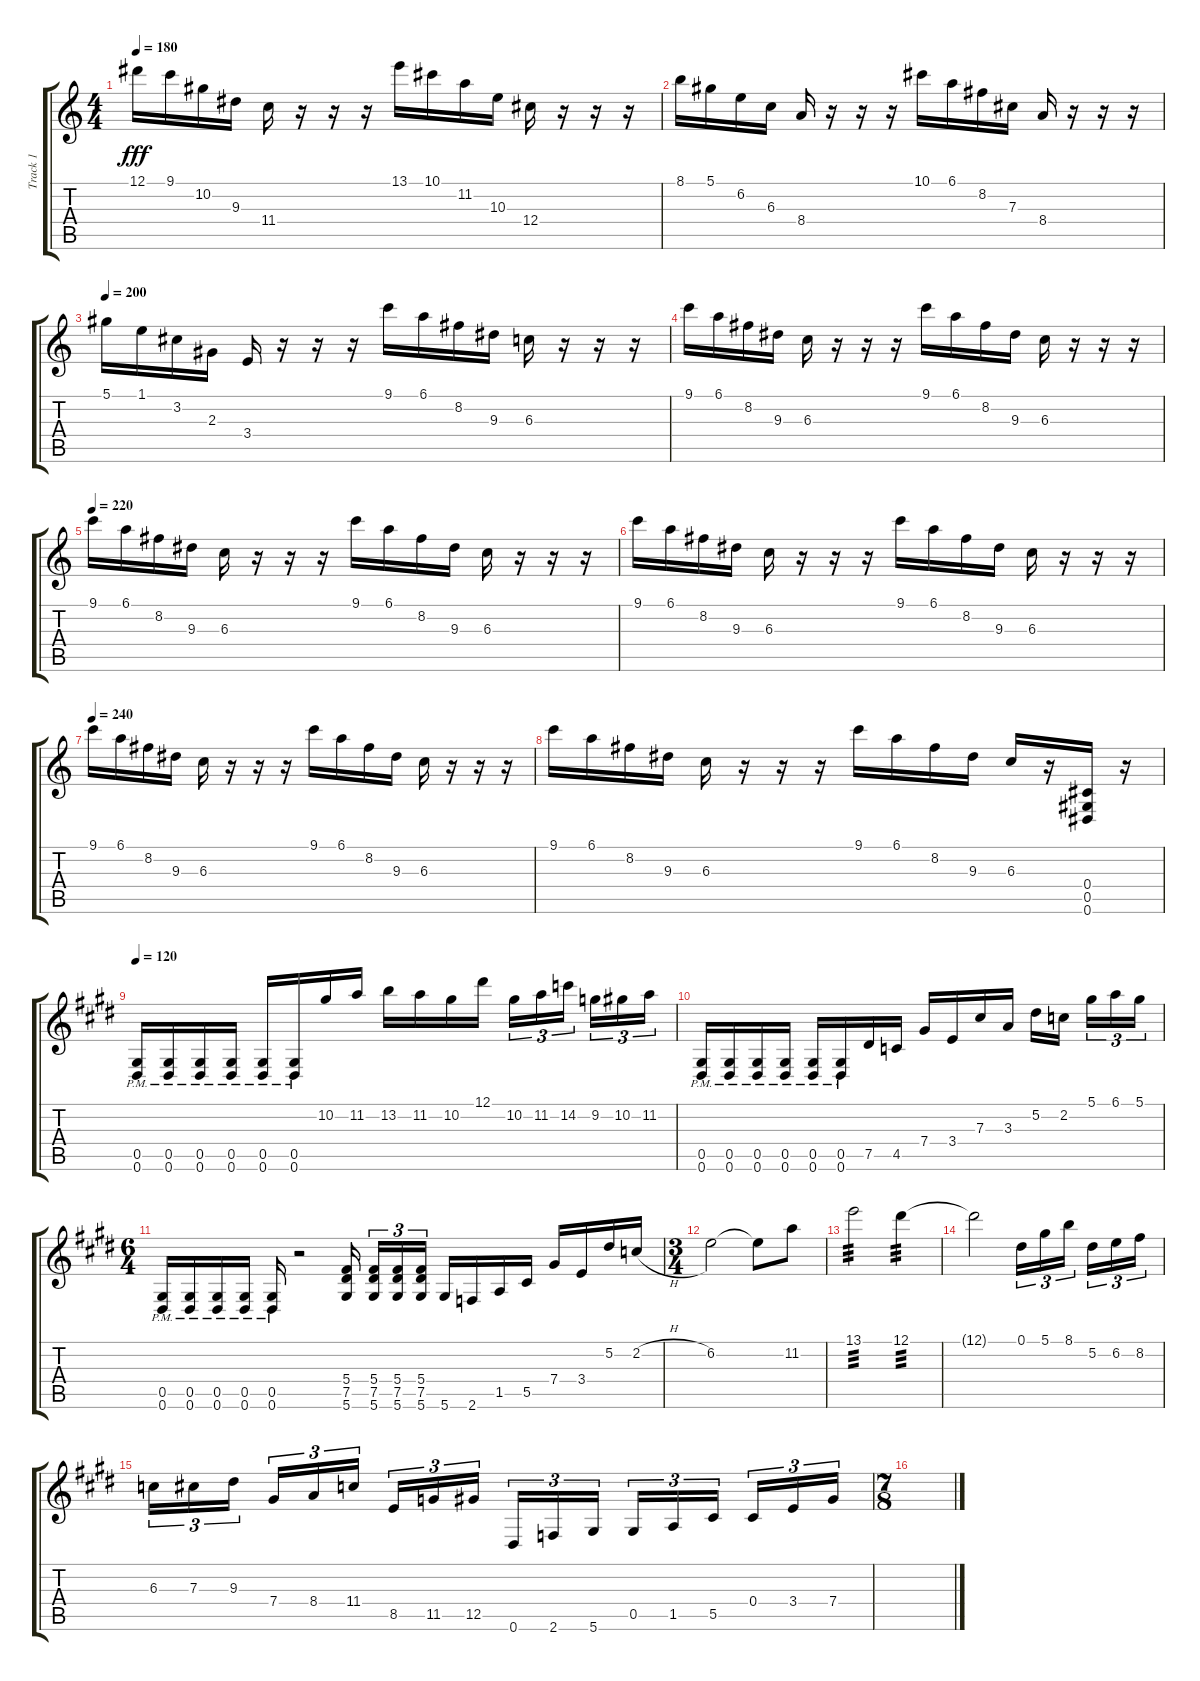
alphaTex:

\track ("Track 1" "Track 1") {instrument distortionguitar}
\staff {score tabs}
\tuning (Eb4 Bb3 Gb3 Db3 Ab2 Eb2) {hide}
\ts (4 4)
\tempo 180
\clef g2
\ks c
12.1.16{dy fff} 9.1.16 10.2.16 9.3.16 11.4.16 r.16 r.16 r.16 13.1.16 10.1.16 11.2.16 10.3.16 12.4.16 r.16 r.16 r.16 |
8.1.16 5.1.16 6.2.16 6.3.16 8.4.16 r.16 r.16 r.16 10.1.16 6.1.16 8.2.16 7.3.16 8.4.16 r.16 r.16 r.16 |
\tempo 180
\tempo 200
5.1.16 1.1.16 3.2.16 2.3.16 3.4.16 r.16 r.16 r.16 9.1.16 6.1.16 8.2.16 9.3.16 6.3.16 r.16 r.16 r.16 |
9.1.16 6.1.16 8.2.16 9.3.16 6.3.16 r.16 r.16 r.16 9.1.16 6.1.16 8.2.16 9.3.16 6.3.16 r.16 r.16 r.16 |
\tempo 200
\tempo 220
9.1.16 6.1.16 8.2.16 9.3.16 6.3.16 r.16 r.16 r.16 9.1.16 6.1.16 8.2.16 9.3.16 6.3.16 r.16 r.16 r.16 |
9.1.16 6.1.16 8.2.16 9.3.16 6.3.16 r.16 r.16 r.16 9.1.16 6.1.16 8.2.16 9.3.16 6.3.16 r.16 r.16 r.16 |
\tempo 220
\tempo 240
9.1.16 6.1.16 8.2.16 9.3.16 6.3.16 r.16 r.16 r.16 9.1.16 6.1.16 8.2.16 9.3.16 6.3.16 r.16 r.16 r.16 |
9.1.16 6.1.16 8.2.16 9.3.16 6.3.16 r.16 r.16 r.16 9.1.16 6.1.16 8.2.16 9.3.16 6.3.16 r.16 (0.4 0.5 0.6).16 r.16 |
\tempo 120
\ks e
(0.5{pm} 0.6{pm}).16 (0.5{pm} 0.6{pm}).16 (0.5{pm} 0.6{pm}).16 (0.5{pm} 0.6{pm}).16 (0.5{pm} 0.6{pm}).16 (0.5{pm} 0.6{pm}).16 10.2.16 11.2.16 13.2.16 11.2.16 10.2.16 12.1.16 10.2.16{tu (3 2)} 11.2.16{tu (3 2)} 14.2.16{tu (3 2) beam splitsecondary} 9.2.16{tu (3 2)} 10.2.16{tu (3 2)} 11.2.16{tu (3 2)} |
(0.5{pm} 0.6{pm}).16 (0.5{pm} 0.6{pm}).16 (0.5{pm} 0.6{pm}).16 (0.5{pm} 0.6{pm}).16 (0.5{pm} 0.6{pm}).16 (0.5{pm} 0.6{pm}).16 7.5.16 4.5.16 7.4.16 3.4.16 7.3.16 3.3.16 5.2.16 2.2.16{beam splitsecondary} 5.1.16{tu (3 2)} 6.1.16{tu (3 2)} 5.1.16{tu (3 2)} |
\ts (6 4)
(0.5{pm} 0.6{pm}).16 (0.5{pm} 0.6{pm}).16 (0.5{pm} 0.6{pm}).16 (0.5{pm} 0.6{pm}).16 (0.5{pm} 0.6{pm}).16 r.2 (5.4 7.5 5.6).16{beam splitsecondary} (5.4 7.5 5.6).16{tu (3 2)} (5.4 7.5 5.6).16{tu (3 2)} (5.4 7.5 5.6).16{tu (3 2) beam splitsecondary} 5.6.16 2.6.16 1.5.16 5.5.16 7.4.16 3.4.16 5.2.16 2.2{h}.16 |
\ts (3 4)
6.2.2 6.2{t}.8 11.2.8 |
13.1.2{tp 3} 12.1.4{tp 3} |
12.1{t}.2 0.1.16{tu (3 2)} 5.1.16{tu (3 2)} 8.1.16{tu (3 2) beam splitsecondary} 5.2.16{tu (3 2)} 6.2.16{tu (3 2)} 8.2.16{tu (3 2)} |
6.3.16{tu (3 2)} 7.3.16{tu (3 2)} 9.3.16{tu (3 2) beam splitsecondary} 7.4.16{tu (3 2)} 8.4.16{tu (3 2)} 11.4.16{tu (3 2)} 8.5.16{tu (3 2)} 11.5.16{tu (3 2)} 12.5.16{tu (3 2) beam splitsecondary} 0.6.16{tu (3 2)} 2.6.16{tu (3 2)} 5.6.16{tu (3 2)} 0.5.16{tu (3 2)} 1.5.16{tu (3 2)} 5.5.16{tu (3 2) beam splitsecondary} 0.4.16{tu (3 2)} 3.4.16{tu (3 2)} 7.4.16{tu (3 2)} |
\ts (7 8)
